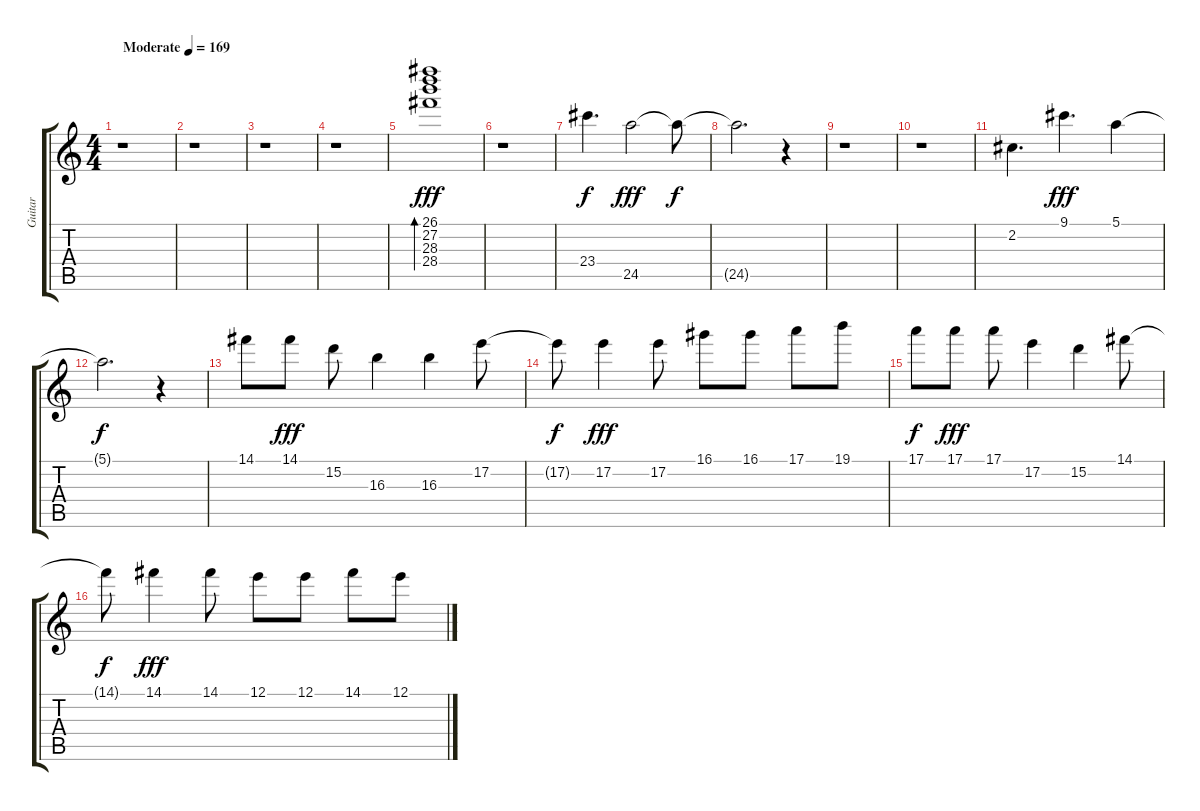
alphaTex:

\track ("Guitar" "Guitar") {instrument electricguitarclean}
\staff {score tabs}
\tuning (E4 B3 G3 D3 A2 E2) {hide}
\ts (4 4)
\tempo (169 "Moderate")
\clef g2
\ks c
r.1{dy fff instrument electricguitarclean} |
r.1 |
r.1 |
r.1 |
(26.1 27.2 28.3 28.4).1{bd 480} |
r.1 |
23.4.4{d dy f} 24.5.2{dy fff} 24.5{t}.8{dy f} |
24.5{t}.2{d} r.4 |
r.1 |
r.1 |
2.2.4{d} 9.1.4{d dy fff} 5.1.4 |
5.1{t}.2{d dy f} r.4 |
14.1.8 14.1.8{dy fff} 15.2.8 16.3.4 16.3.4 17.2.8 |
17.2{t}.8{dy f} 17.2.4{dy fff} 17.2.8 16.1.8 16.1.8 17.1.8 19.1.8 |
17.1.8{dy f} 17.1.8{dy fff} 17.1.8 17.2.4 15.2.4 14.1.8 |
14.1{t}.8{dy f} 14.1.4{dy fff} 14.1.8 12.1.8 12.1.8 14.1.8 12.1.8
